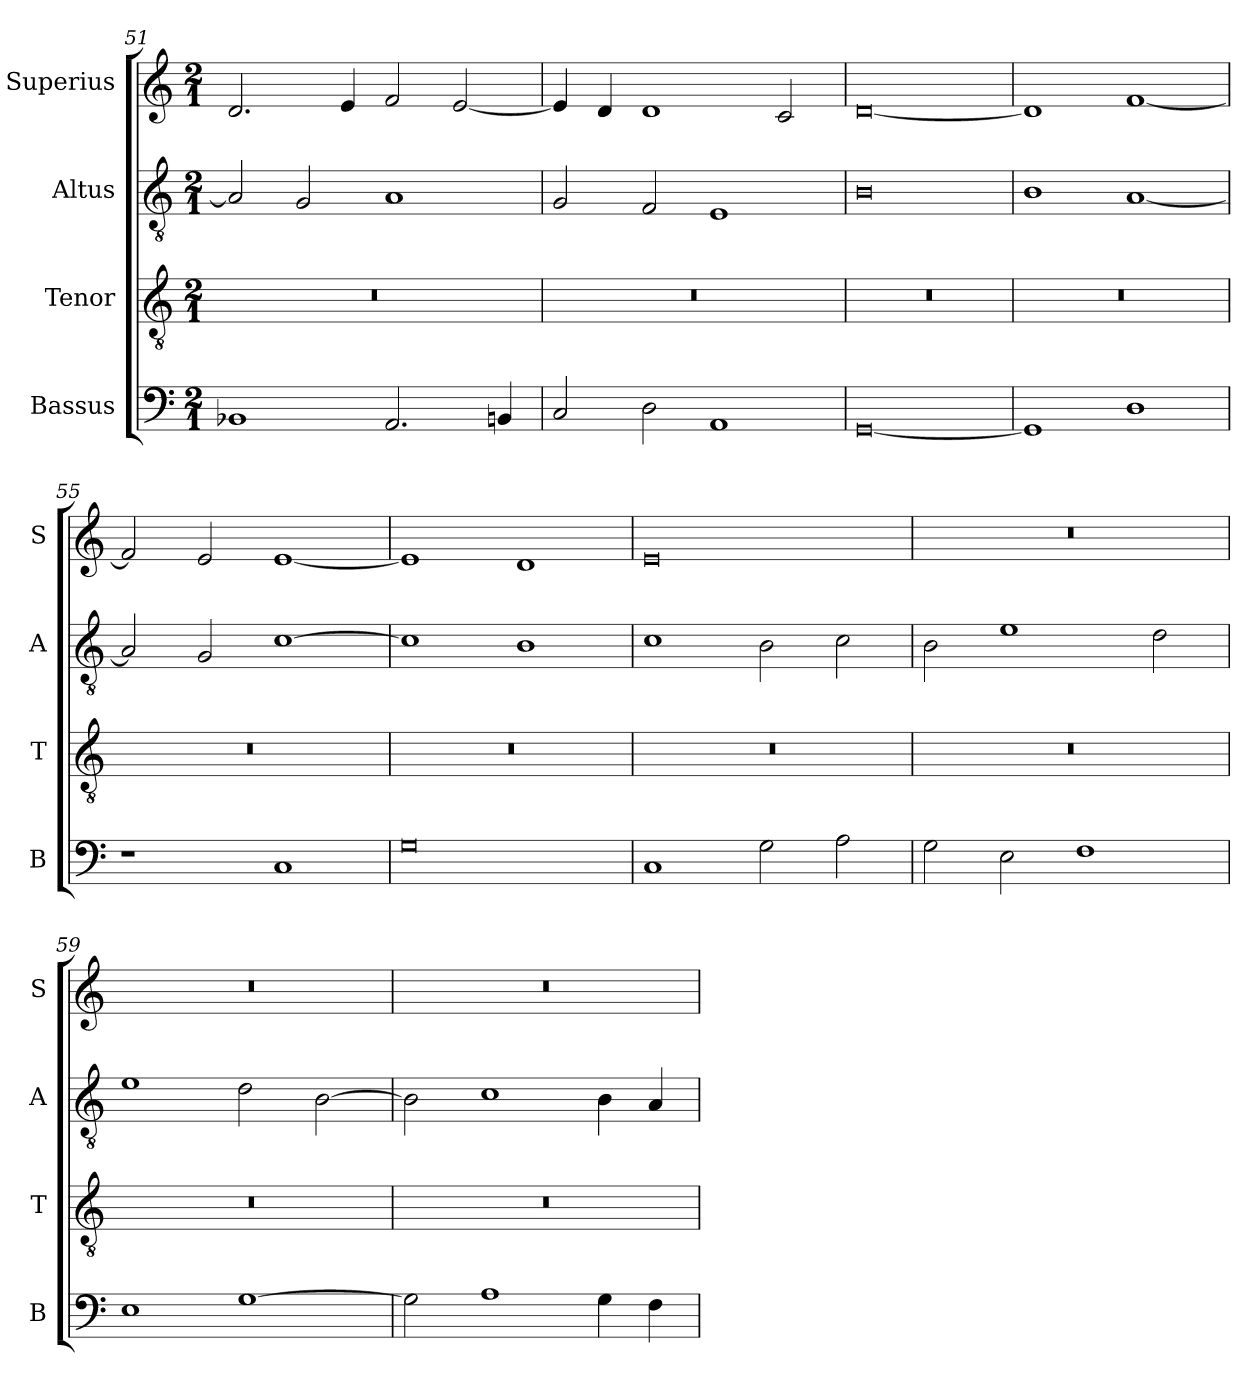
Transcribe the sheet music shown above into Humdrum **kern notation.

**kern	**kern	**kern	**kern
*part4	*part3	*part2	*part1
*staff4	*staff3	*staff2	*staff1
*I"Bassus	*I"Tenor	*I"Altus	*I"Superius
*I'B	*I'T	*I'A	*I'S
*clefF4	*clefGv2	*clefGv2	*clefG2
*k[]	*k[]	*k[]	*k[]
*M2/1	*M2/1	*M2/1	*M2/1
=51	=51	=51	=51
1BB-X	0r	2A]	2.d
.	.	2G	.
.	.	.	4e
2.AA	.	1A	2f
.	.	.	[2e
4BBn	.	.	.
=52	=52	=52	=52
2C	0r	2G	4e]
.	.	.	4d
2D	.	2F	1d
1AA	.	1E	.
.	.	.	2c
=53	=53	=53	=53
[0GG	0r	0B	[0d
=54	=54	=54	=54
1GG]	0r	1B	1d]
1D	.	[1A	[1f
=55	=55	=55	=55
1r	0r	2A]	2f]
.	.	2G	2e
1C	.	[1c	[1e
=56	=56	=56	=56
0G	0r	1c]	1e]
.	.	1B	1d
=57	=57	=57	=57
1C	0r	1c	0e
2G	.	2B	.
2A	.	2c	.
=58	=58	=58	=58
2G	0r	2B	0r
2E	.	1e	.
1F	.	.	.
.	.	2d	.
=59	=59	=59	=59
1E	0r	1e	0r
[1G	.	2d	.
.	.	[2B	.
=60	=60	=60	=60
2G]	0r	2B]	0r
1A	.	1c	.
4G	.	4B	.
4F	.	4A	.
=	=	=	=
*-	*-	*-	*-
